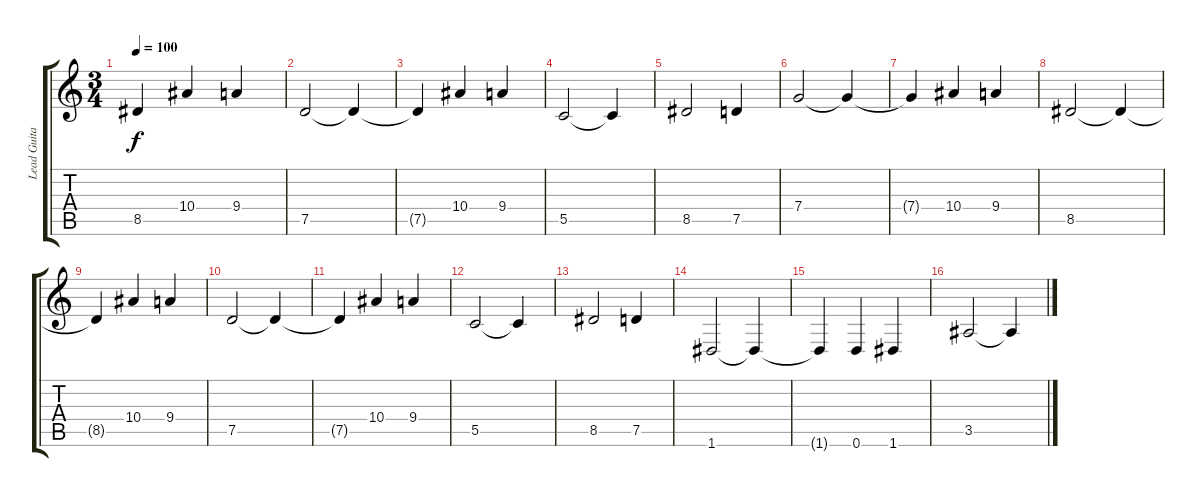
\track ("Lead Guitar" "Lead Guita") {instrument distortionguitar}
\staff {score tabs}
\tuning (D4 A3 F3 C3 G2 D2) {hide}
\ts (3 4)
\tempo 100
\clef g2
\ks c
8.5{t}.4{dy f} 10.4.4 9.4.4 |
7.5.2 7.5{t}.4 |
7.5{t}.4 10.4.4 9.4.4 |
5.5.2 5.5{t}.4 |
8.5.2 7.5.4 |
7.4.2 7.4{t}.4 |
7.4{t}.4 10.4.4 9.4.4 |
8.5.2 8.5{t}.4 |
8.5{t}.4 10.4.4 9.4.4 |
7.5.2 7.5{t}.4 |
7.5{t}.4 10.4.4 9.4.4 |
5.5.2 5.5{t}.4 |
8.5.2 7.5.4 |
1.6.2 1.6{t}.4 |
1.6{t}.4 0.6.4 1.6.4 |
3.5.2 3.5{t}.4
